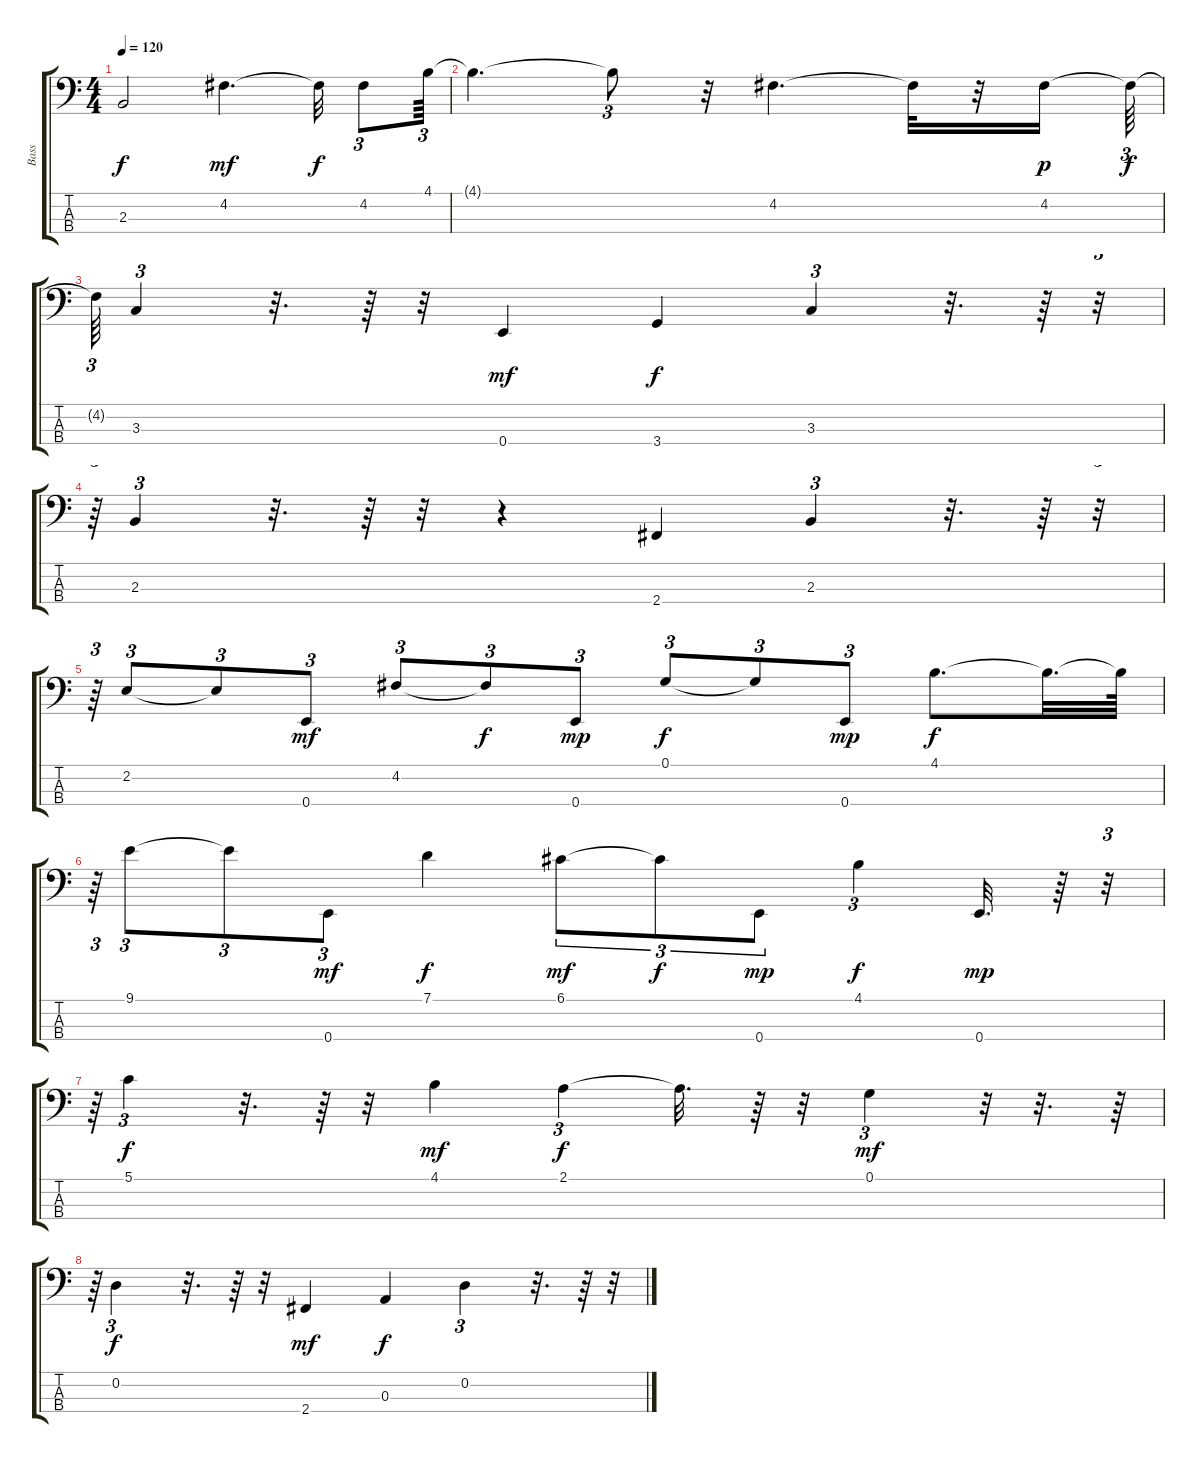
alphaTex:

\track ("Bass" "Bass") {instrument acousticbass}
\staff {score tabs}
\tuning (G2 D2 A1 E1) {hide}
\ts (4 4)
\tempo 120
\clef f4
\ks c
2.3.2{dy f} 4.2.4{d dy mf} 4.2{t}.32{dy f} 4.2.8{tu (3 2)} 4.1.64{tu (3 2)} |
4.1{t}.4{d} 4.1{t}.8{tu (3 2)} r.32 4.2.4{d} 4.2{t}.32 r.32 4.2.16{dy p} 4.2{t}.64{tu (3 2) dy f} |
4.2{t}.64{tu (3 2)} 3.3.4{tu (3 2)} r.32{d} r.64 r.32 0.4.4{dy mf} 3.4.4{dy f} 3.3.4{tu (3 2)} r.32{d} r.64 r.32{tu (3 2)} |
r.64{tu (3 2)} 2.3.4{tu (3 2)} r.32{d} r.64 r.32 r.4 2.4.4 2.3.4{tu (3 2)} r.32{d} r.64 r.32{tu (3 2)} |
r.64{tu (3 2)} 2.2.8{tu (3 2)} 2.2{t}.8{tu (3 2)} 0.4.8{tu (3 2) dy mf} 4.2.8{tu (3 2)} 4.2{t}.8{tu (3 2) dy f} 0.4.8{tu (3 2) dy mp} 0.1.8{tu (3 2) dy f} 0.1{t}.8{tu (3 2)} 0.4.8{tu (3 2) dy mp} 4.1.8{d dy f} 4.1{t}.32{d} 4.1{t}.64 |
r.64{tu (3 2)} 9.1.8{tu (3 2)} 9.1{t}.8{tu (3 2)} 0.4.8{tu (3 2) dy mf} 7.1.4{dy f} 6.1.8{tu (3 2) dy mf} 6.1{t}.8{tu (3 2) dy f} 0.4.8{tu (3 2) dy mp} 4.1.4{tu (3 2) dy f} 0.4.32{d dy mp} r.64 r.32{tu (3 2)} |
r.64{tu (3 2)} 5.1.4{tu (3 2) dy f} r.32{d} r.64 r.32 4.1.4{dy mf} 2.1.4{tu (3 2) dy f} 2.1{t}.32{d} r.64 r.32 0.1.4{tu (3 2) dy mf} r.32{tu (3 2)} r.32{d} r.64 |
r.64{tu (3 2)} 0.2.4{tu (3 2) dy f} r.32{d} r.64 r.32 2.4.4{dy mf} 0.3.4{dy f} 0.2.4{tu (3 2)} r.32{d} r.64 r.32{tu (3 2)}
